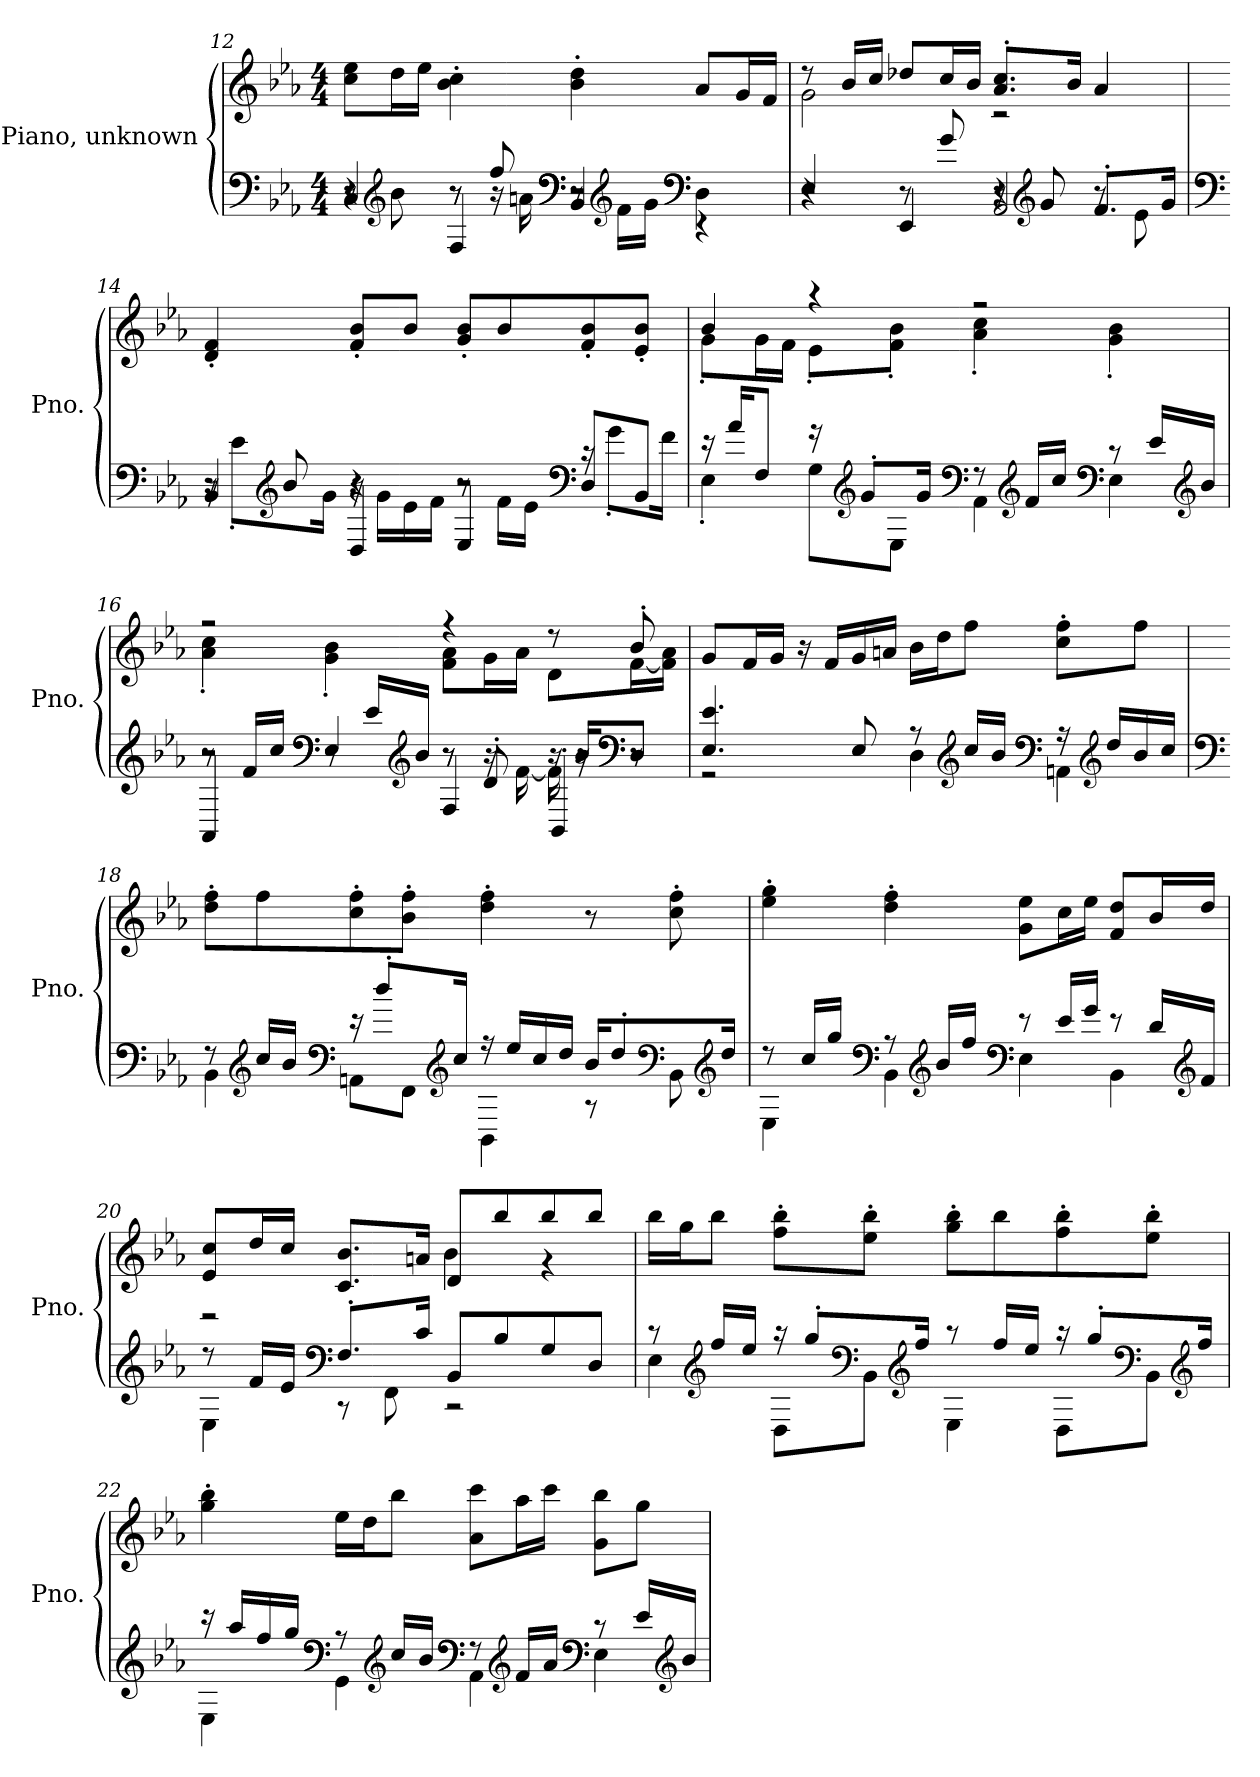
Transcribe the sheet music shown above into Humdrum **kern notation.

**kern	**kern
*part1	*part1
*staff2	*staff1
*I"Piano, unknown	*
*I'Pno.	*
!!LO:LB:g=z
*clefF4	*clefG2
*k[b-e-a-]	*k[b-e-a-]
*M4/4	*M4/4
=12	=12
*^	*
*	*^	*
4r	8r	4C/	8cc\ 8ee-\L
*clefG2	*	*	*
.	8b-\	.	16dd\L
.	.	.	16ee-\JJ
8r	8r	4F/	4b-\' 4cc\'
8ff/	16r	.	.
.	16an\	.	.
*clefF4	*	*	*
2r	8r	4BB-/	4b-\' 4dd\'
*clefG2	*	*	*
.	16f\LL	.	.
.	16g\JJ	.	.
*clefF4	*	*	*
.	4D\	4r	8a-/L
.	.	.	16g/L
.	.	.	16f/JJ
=13	=13	=13	=13
*	*	*	*^
4E-/	2r	4r	8r	2g\
.	.	.	16b-/LL	.
.	.	.	16cc/JJ	.
8r	.	4EE-/	8dd-X/L	.
8g/	.	.	16cc/L	.
.	.	.	16b-/JJ	.
8r	4r	2AA-/	8.a-/' 8.cc/'L	2r
*clefG2	*	*	*	*
8g/	.	.	.	.
.	.	.	16b-/Jk	.
8.f'/L	8r	.	4a-/	.
.	8e-\	.	.	.
16g/Jk	.	.	.	.
*	*	*	*v	*v
!!LO:PB:g=z
=14	=14	=14	=14
*clefF4	*	*	*
8r	16r	4BB-/	4d/' 4f/'
.	8e-'\L	.	.
*clefG2	*	*	*
8b-/	.	.	.
.	16g\Jk	.	.
4r	16r	4D/	8f/' 8b-/'L
.	16g\LL	.	.
.	16e-\	.	8b-/J
.	16f\JJ	.	.
2r	8r	4E-/	8g/' 8b-/'L
.	16f\LL	.	8b-/
.	16e-\JJ	.	.
*clefF4	*	*	*
.	16r	8D/L	8f/' 8b-/'
.	8g'\L	.	.
.	.	8BB-/J	8e-/' 8b-/'J
.	16f\Jk	.	.
*	*v	*v	*
=15	=15	=15
*	*	*^
16r	4E-'\	4b-/	8g'\L
16a-/KL	.	.	.
8F/J	.	.	16g\L
.	.	.	16f\JJ
16r	8G\L	4r	8e-'\L
*clefG2	*	*	*
8g'/L	.	.	.
.	8E-\J	.	8f\' 8b-\'J
16g/Jk	.	.	.
*clefF4	*	*	*
8r	4AA-\	2r	4a-\' 4cc\'
*clefG2	*	*	*
16f/LL	.	.	.
16cc/JJ	.	.	.
*clefF4	*	*	*
8r	4E-\	.	4g\' 4b-\'
16e-/LL	.	.	.
*clefG2	*	*	*
16b-/JJ	.	.	.
!!LO:LB:g=z	!!
=16	=16	=16	=16
*	*^	*	*
8r	2r	4AA-/	2r	4a-\' 4cc\'
16f/LL	.	.	.	.
16cc/JJ	.	.	.	.
*clefF4	*	*	*	*
8r	.	4E-/	.	4g\' 4b-\'
16e-/LL	.	.	.	.
*clefG2	*	*	*	*
16b-/JJ	.	.	.	.
8r	8r	4F/	4r	8f\ 8a-\L
8d'/	16r	.	.	16g\L
.	[16f\	.	.	16a-\JJ
16r	16f\]	4BB-'/	8r	8d\L
16b-/KL	16r	.	.	.
*clefF4	*	*	*	*
8D/J	8r	.	8b-'/	[16f\L
.	.	.	.	16f\] 16a-\JJ
*	*v	*v	*	*
*	*	*v	*v
=17	=17	=17
4.E-/ 4.e-/	2r	8g/L
.	.	16f/L
.	.	16g/JJ
.	.	16r
.	.	16f/LL
8E-/	.	16g/
.	.	16an/JJ
8r	4D\	16b-\LL
.	.	16dd\J
*clefG2	*	*
16cc/LL	.	8ff\J
16b-/JJ	.	.
*clefF4	*	*
16r	4AAn\	8cc\' 8ff\'L
*clefG2	*	*
16dd/LL	.	.
16b-/	.	8ff\J
16cc/JJ	.	.
!!LO:LB:g=z
=18	=18	=18
*clefF4	*	*
8r	4BB-\	8dd\' 8ff\'L
*clefG2	*	*
16cc/LL	.	8ff\
16b-/JJ	.	.
*clefF4	*	*
16r	8AAn\L	8cc\' 8ff\'
8dd'/L	.	.
.	8FF\J	8b-\' 8ff\'J
*clefG2	*	*
16cc/Jk	.	.
16r	4BB-\	4dd\' 4ff\'
16ee-/LL	.	.
16cc/	.	.
16dd/JJ	.	.
16b-/KL	8r	8r
8dd'/	.	.
*clefF4	*	*
.	8BB-\	8cc\' 8ff\'
*clefG2	*	*
16dd/Jk	.	.
=19	=19	=19
8r	4E-\	4ee-\' 4gg\'
16cc/LL	.	.
16gg/JJ	.	.
*clefF4	*	*
8r	4BB-\	4dd\' 4ff\'
*clefG2	*	*
16b-/LL	.	.
16ff/JJ	.	.
*clefF4	*	*
8r	4E-\	8g\ 8ee-\L
16e-/LL	.	16cc\L
16g/JJ	.	16ee-\JJ
8r	4BB-\	8f/ 8dd/L
16d/LL	.	16b-/L
*clefG2	*	*
16f/JJ	.	16dd/JJ
!!LO:LB:g=z
=20	=20	=20
*	*	*^
8r	4E-\	8e-/ 8cc/L	2r
16f/LL	.	16dd/L	.
16e-/JJ	.	16cc/JJ	.
*clefF4	*	*	*
8.F'/L	8r	8.c/ 8.b-/L	.
.	8FF\	.	.
16c/Jk	.	16an/Jk	.
8BB-/L	2r	8d/L	4b-\
8B-/	.	8bb-/	.
8G/	.	8bb-/	4r
8D/J	.	8bb-/J	.
*	*	*v	*v
=21	=21	=21
8r	4E-\	16bb-\LL
.	.	16gg\J
*clefG2	*	*
16ff/LL	.	8bb-\J
16ee-/JJ	.	.
16r	8D\L	8ff\' 8bb-\'L
8gg'/L	.	.
*clefF4	*	*
.	8BB-\J	8ee-\' 8bb-\'J
*clefG2	*	*
16ff/Jk	.	.
8r	4E-\	8gg\' 8bb-\'L
16ff/LL	.	8bb-\
16ee-/JJ	.	.
16r	8D\L	8ff\' 8bb-\'
8gg'/L	.	.
*clefF4	*	*
.	8BB-\J	8ee-\' 8bb-\'J
*clefG2	*	*
16ff/Jk	.	.
!!LO:LB:g=z
=22	=22	=22
16r	4E-\	4gg\' 4bb-\'
16aa-/LL	.	.
16ff/	.	.
16gg/JJ	.	.
*clefF4	*	*
8r	4GG\	16ee-\LL
.	.	16dd\J
*clefG2	*	*
16cc/LL	.	8bb-\J
16b-/JJ	.	.
*clefF4	*	*
8r	4AA-\	8a-\ 8ccc\L
*clefG2	*	*
16f/LL	.	16aa-\L
16a-/JJ	.	16ccc\JJ
*clefF4	*	*
8r	4E-\	8g\ 8bb-\L
16e-/LL	.	8gg\J
*clefG2	*	*
16b-/JJ	.	.
*v	*v	*
=	=
*-	*-
